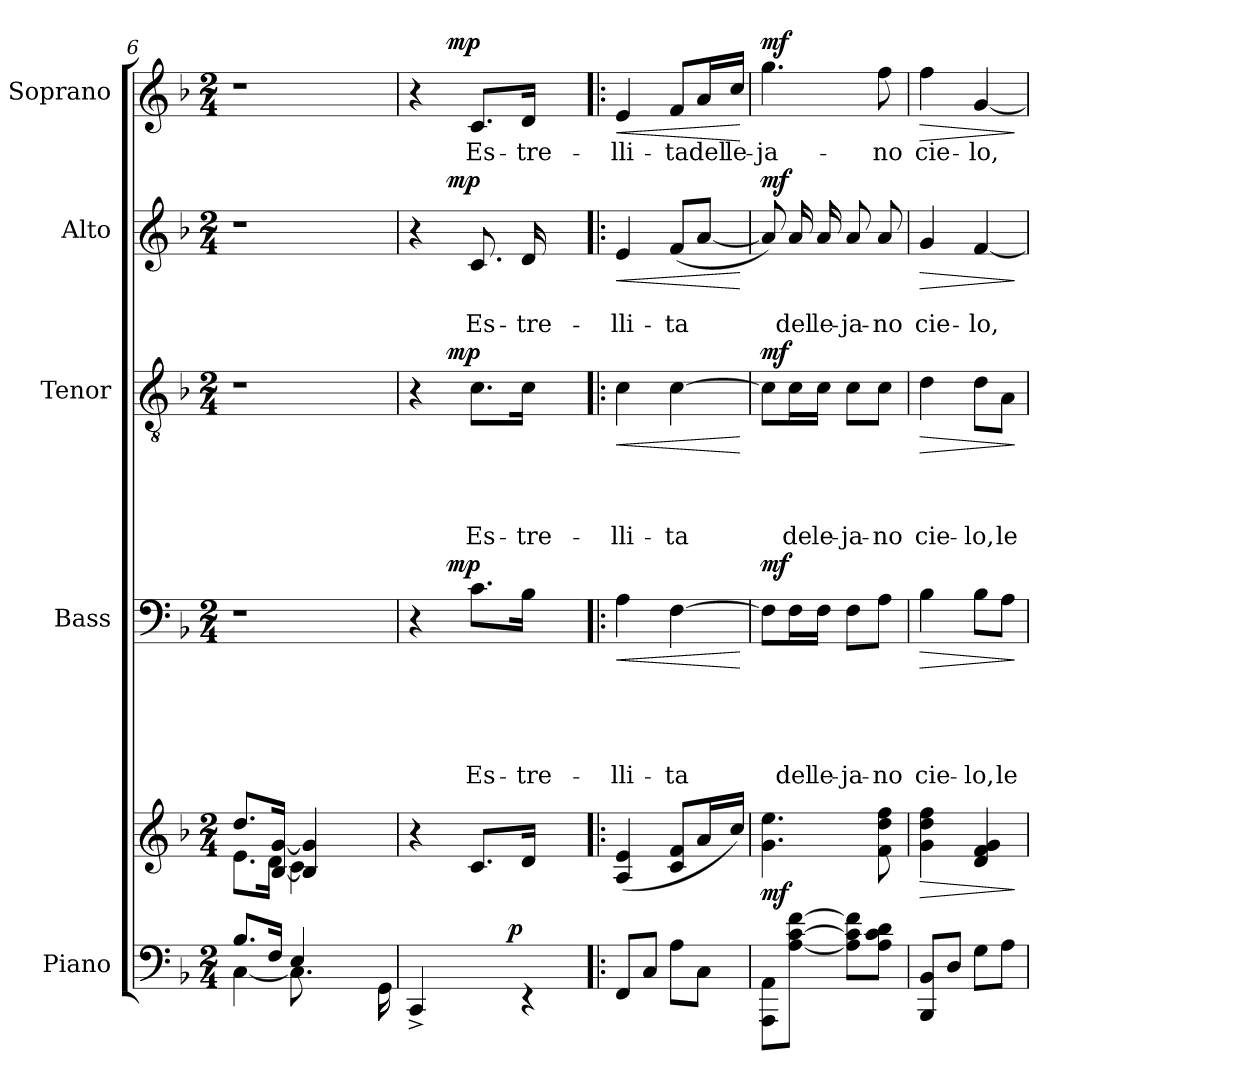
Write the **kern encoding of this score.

**kern	**kern	**dynam	**kern	**text	**text	**text	**text	**text	**dynam	**kern	**text	**text	**text	**text	**dynam	**kern	**text	**text	**dynam	**kern	**text	**dynam
*part5	*part5	*part5	*part4	*part4	*part4	*part4	*part4	*part4	*part4	*part3	*part3	*part3	*part3	*part3	*part3	*part2	*part2	*part2	*part2	*part1	*part1	*part1
*staff6	*staff5	*staff5/6	*staff4	*staff4	*staff4	*staff4	*staff4	*staff4	*staff4	*staff3	*staff3	*staff3	*staff3	*staff3	*staff3	*staff2	*staff2	*staff2	*staff2	*staff1	*staff1	*staff1
*I"Piano	*	*	*I"Bass	*	*	*	*	*	*	*I"Tenor	*	*	*	*	*	*I"Alto	*	*	*	*I"Soprano	*	*
*	*	*	*I'B.	*	*	*	*	*	*	*I'T.	*	*	*	*	*	*I'A.	*	*	*	*I'S.	*	*
*clefF4	*clefG2	*	*clefF4	*	*	*	*	*	*	*clefGv2	*	*	*	*	*	*clefG2	*	*	*	*clefG2	*	*
*k[b-]	*k[b-]	*	*k[b-]	*	*	*	*	*	*	*k[b-]	*	*	*	*	*	*k[b-]	*	*	*	*k[b-]	*	*
*F:	*F:	*	*F:	*	*	*	*	*	*	*F:	*	*	*	*	*	*F:	*	*	*	*F:	*	*
*M2/4	*M2/4	*	*M2/4	*	*	*	*	*	*	*M2/4	*	*	*	*	*	*M2/4	*	*	*	*M2/4	*	*
=6	=6	=6	=6	=6	=6	=6	=6	=6	=6	=6	=6	=6	=6	=6	=6	=6	=6	=6	=6	=6	=6	=6
*^	*^	*	*	*	*	*	*	*	*	*	*	*	*	*	*	*	*	*	*	*	*	*
!	!	!	!	!	!LO:N:vis=1	!	!	!	!	!	!	!LO:N:vis=1	!	!	!	!	!	!LO:N:vis=1	!	!	!	!LO:N:vis=1	!	!
8.B-/L	[<4C\	8.e\L	8.dd/L	.	2r	.	.	.	.	.	.	2r	.	.	.	.	.	2r	.	.	.	2r	.	.
16F/Jk	.	16d\Jk	[>16B-/ [>16g/Jk	.	.	.	.	.	.	.	.	.	.	.	.	.	.	.	.	.	.	.	.	.
4E/	8.C\]	4c\	4B-/] 4g/]	.	.	.	.	.	.	.	.	.	.	.	.	.	.	.	.	.	.	.	.	.
.	16ryy	.	.	.	.	.	.	.	.	.	.	.	.	.	.	.	.	.	.	.	.	.	.	.
4ryy	8.ryy	4ryy	4ryy	.	4ryy	.	.	.	.	.	.	4ryy	.	.	.	.	.	4ryy	.	.	.	4ryy	.	.
.	16GG\	.	.	.	.	.	.	.	.	.	.	.	.	.	.	.	.	.	.	.	.	.	.	.
*	*	*v	*v	*	*	*	*	*	*	*	*	*	*	*	*	*	*	*	*	*	*	*	*	*
=7	=7	=7	=7	=7	=7	=7	=7	=7	=7	=7	=7	=7	=7	=7	=7	=7	=7	=7	=7	=7	=7	=7	=7
*	*	*	*	*^	*	*	*	*	*	*	*^	*	*	*	*	*	*^	*	*	*	*^	*	*
4CC^>/	4ryy	4r	.	4r	8ryy	.	.	.	.	.	.	4r	8ryy	.	.	.	.	.	4r	8ryy	.	.	.	4r	8ryy	.	.
.	.	.	.	.	32ryy	.	.	.	.	.	.	.	32ryy	.	.	.	.	.	.	32ryy	.	.	.	.	32ryy	.	.
!	!	!	!	!	!	!	!	!	!	!	!LO:DY:a	!	!	!	!	!	!	!LO:DY:a	!	!	!	!	!LO:DY:a	!	!	!	!LO:DY:a
.	.	.	.	.	2ryy	.	.	.	.	.	mp	.	2ryy	.	.	.	.	mp	.	2ryy	.	.	mp	.	2ryy	.	mp
!	!	!	!	!	!	!	!	!	!	!LO:LY:b	!	!	!	!	!	!	!LO:LY:b	!	!	!	!	!LO:LY:b	!	!	!	!LO:LY:b	!
96%11ryy	8.ryy	8.c/L	.	8.c\L	.	.	.	.	.	Es-	.	8.c\L	.	.	.	.	Es-	.	8.c/	.	.	Es-	.	8.c/L	.	Es-	.
32ryy	.	.	.	.	.	.	.	.	.	.	.	.	.	.	.	.	.	.	.	.	.	.	.	.	.	.	.
!	!	!	!LO:DY:a=2	!	!	!	!	!	!	!	!	!	!	!	!	!	!	!	!	!	!	!	!	!	!	!	!
24%7ryy	.	.	p	.	.	.	.	.	.	.	.	.	.	.	.	.	.	.	.	.	.	.	.	.	.	.	.
!	!	!	!	!	!	!	!	!	!	!LO:LY:b	!	!	!	!	!	!	!LO:LY:b	!	!	!	!	!LO:LY:b	!	!	!	!LO:LY:b	!
.	4rEE	16d/Jk	.	16B-\Jk	.	.	.	.	.	-tre-	.	16c\Jk	.	.	.	.	-tre-	.	16d/	.	.	-tre-	.	16d/Jk	.	-tre-	.
.	.	8.ryy	.	8.ryy	.	.	.	.	.	.	.	8.ryy	.	.	.	.	.	.	8.ryy	.	.	.	.	8.ryy	.	.	.
.	.	.	.	.	32ryy	.	.	.	.	.	.	.	32ryy	.	.	.	.	.	.	32ryy	.	.	.	.	32ryy	.	.
=8!|:	=8!|:	=8!|:	=8!|:	=8!|:	=8!|:	=8!|:	=8!|:	=8!|:	=8!|:	=8!|:	=8!|:	=8!|:	=8!|:	=8!|:	=8!|:	=8!|:	=8!|:	=8!|:	=8!|:	=8!|:	=8!|:	=8!|:	=8!|:	=8!|:	=8!|:	=8!|:	=8!|:
!	!	!	!	!	!	!	!	!	!	!LO:LY:b	!LO:HP:b	!	!	!	!	!	!LO:LY:b	!LO:HP:b	!	!	!	!LO:LY:b	!LO:HP:b	!	!	!LO:LY:b	!LO:HP:b
*	*	*	*	*v	*v	*	*	*	*	*	*	*	*	*	*	*	*	*	*v	*v	*	*	*	*v	*v	*	*
*v	*v	*	*	*	*	*	*	*	*	*	*v	*v	*	*	*	*	*	*	*	*	*	*	*	*
8FF/L	(<4A/ 4e/	.	4A\	.	.	.	.	-lli-	<	4c\	.	.	.	-lli-	<	4e/	.	-lli-	<	4e/	-lli-	<
8C/J	.	.	.	.	.	.	.	.	.	.	.	.	.	.	.	.	.	.	.	.	.	.
!	!	!	!	!	!	!	!	!LO:LY:b	!	!	!	!	!	!LO:LY:b	!	!	!	!LO:LY:b	!	!	!LO:LY:b	!
8A\L	8c/ 8f/L	.	[>4F\	.	.	.	.	-ta	.	[>4c\	.	.	.	-ta	.	(<8f/L	.	-ta	.	8f/L	-ta	.
!	!	!	!	!	!	!	!	!	!	!	!	!	!	!	!	!	!	!	!	!	!LO:LY:b	!
8C\J	16a/L	.	.	.	.	.	.	.	.	.	.	.	.	.	.	[<8a/J	.	.	.	16a/L	del	.
!	!	!	!	!	!	!	!	!	!	!	!	!	!	!	!	!	!	!	!	!	!LO:LY:b	!
.	16cc/JJ)	.	.	.	.	.	.	.	.	.	.	.	.	.	.	.	.	.	.	16cc/JJ	le-	.
.	.	.	.	.	.	.	.	.	[	.	.	.	.	.	[	.	.	.	[	.	.	[
=9	=9	=9	=9	=9	=9	=9	=9	=9	=9	=9	=9	=9	=9	=9	=9	=9	=9	=9	=9	=9	=9	=9
!	!	!LO:DY:a=2	!	!	!	!	!	!	!LO:DY:a	!	!	!	!	!	!LO:DY:a	!	!	!	!LO:DY:a	!	!LO:LY:b	!LO:DY:a
8AAA\ 8AA\L	4.g\ 4.ee\	mf	8F\L]	.	.	.	.	.	mf	8c\L]	.	.	.	.	mf	8a/])	.	.	mf	4.gg\	-ja-	mf
!	!	!	!	!	!	!	!	!LO:LY:b	!	!	!	!	!	!LO:LY:b	!	!	!	!LO:LY:b	!	!	!	!
[<8A\ [>8c\ [>8f\J	.	.	16F\L	.	.	.	.	del	.	16c\L	.	.	.	de	.	16a/	.	del	.	.	.	.
!	!	!	!	!	!	!	!	!LO:LY:b	!	!	!	!	!	!LO:LY:b	!	!	!	!LO:LY:b	!	!	!	!
.	.	.	16F\JJ	.	.	.	.	le-	.	16c\JJ	.	.	.	le-	.	16a/	.	le-	.	.	.	.
!	!	!	!	!	!	!	!	!LO:LY:b	!	!	!	!	!	!LO:LY:b	!	!	!	!LO:LY:b	!	!	!	!
8A\] 8c\] 8f\]L	.	.	8F\L	.	.	.	.	-ja-	.	8c\L	.	.	.	-ja-	.	8a/	.	-ja-	.	.	.	.
!	!	!	!	!	!	!	!	!LO:LY:b	!	!	!	!	!	!LO:LY:b	!	!	!	!LO:LY:b	!	!	!LO:LY:b	!
8A\ 8c\ 8d\J	8f\ 8dd\ 8ff\	.	8A\J	.	.	.	.	-no	.	8c\J	.	.	.	-no	.	8a/	.	-no	.	8ff\	-no	.
!!LO:LB:g=z
=10	=10	=10	=10	=10	=10	=10	=10	=10	=10	=10	=10	=10	=10	=10	=10	=10	=10	=10	=10	=10	=10	=10
!	!	!LO:HP:b	!	!	!	!	!	!LO:LY:b	!LO:HP:b	!	!	!	!	!LO:LY:b	!LO:HP:b	!	!	!LO:LY:b	!LO:HP:b	!	!LO:LY:b	!LO:HP:b
8BBB-/ 8BB-/L	4g\ 4dd\ 4ff\	>	4B-\	.	.	.	.	cie-	>	4d\	.	.	.	cie-	>	4g/	.	cie-	>	4ff\	cie-	>
8D/J	.	.	.	.	.	.	.	.	.	.	.	.	.	.	.	.	.	.	.	.	.	.
!	!	!	!	!	!	!	!	!LO:LY:b	!	!	!	!	!	!LO:LY:b	!	!	!	!LO:LY:b	!	!	!LO:LY:b	!
8G\L	4d/ 4f/ 4g/	.	8B-\L	.	.	.	.	-lo,	.	8d\L	.	.	.	-lo,	.	[<4f/	.	-lo,	.	[<4g/	-lo,	.
!	!	!	!	!	!	!	!	!LO:LY:b	!	!	!	!	!	!LO:LY:b	!	!	!	!	!	!	!	!
8A\J	.	.	8A\J	.	.	.	.	le-	.	8A\J	.	.	.	le-	.	.	.	.	.	.	.	.
.	.	]	.	.	.	.	.	.	]	.	.	.	.	.	]	.	.	.	]	.	.	]
=	=	=	=	=	=	=	=	=	=	=	=	=	=	=	=	=	=	=	=	=	=	=
*-	*-	*-	*-	*-	*-	*-	*-	*-	*-	*-	*-	*-	*-	*-	*-	*-	*-	*-	*-	*-	*-	*-
